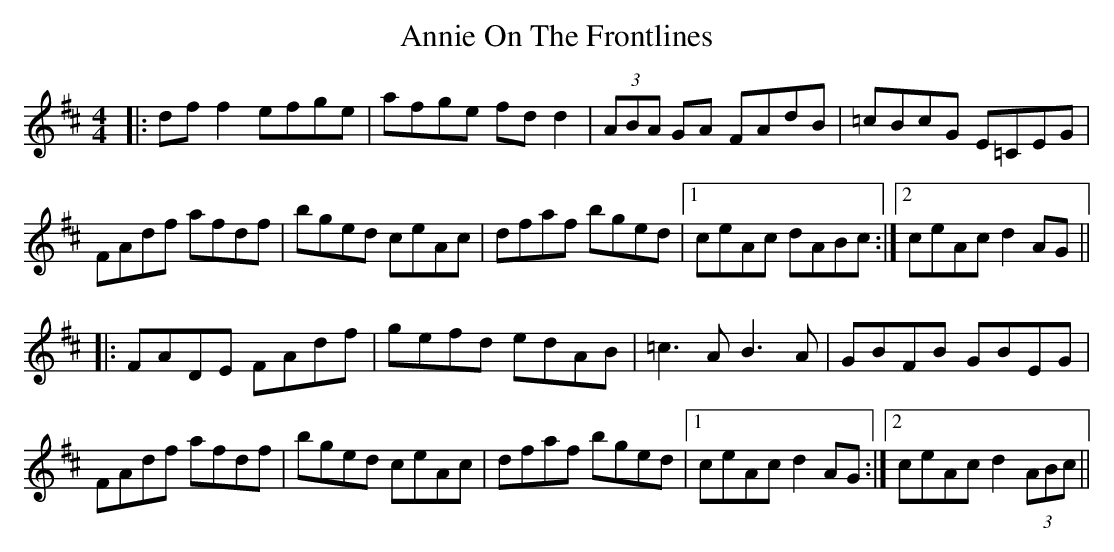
X:1
T: Annie On The Frontlines
M: 4/4
L: 1/8
K: Dmaj
|:df f2 efge|afge fd d2| (3ABA GA FAdB|=cBcG E=CEG|
FAdf afdf|bged ceAc|dfaf bged|1 ceAc dABc:|2 ceAc d2 AG||
|:FADE FAdf|gefd edAB|=c3 A B3 A|GBFB GBEG|
FAdf afdf|bged ceAc|dfaf bged|1 ceAc d2 AG:|2 ceAc d2 (3ABc||
